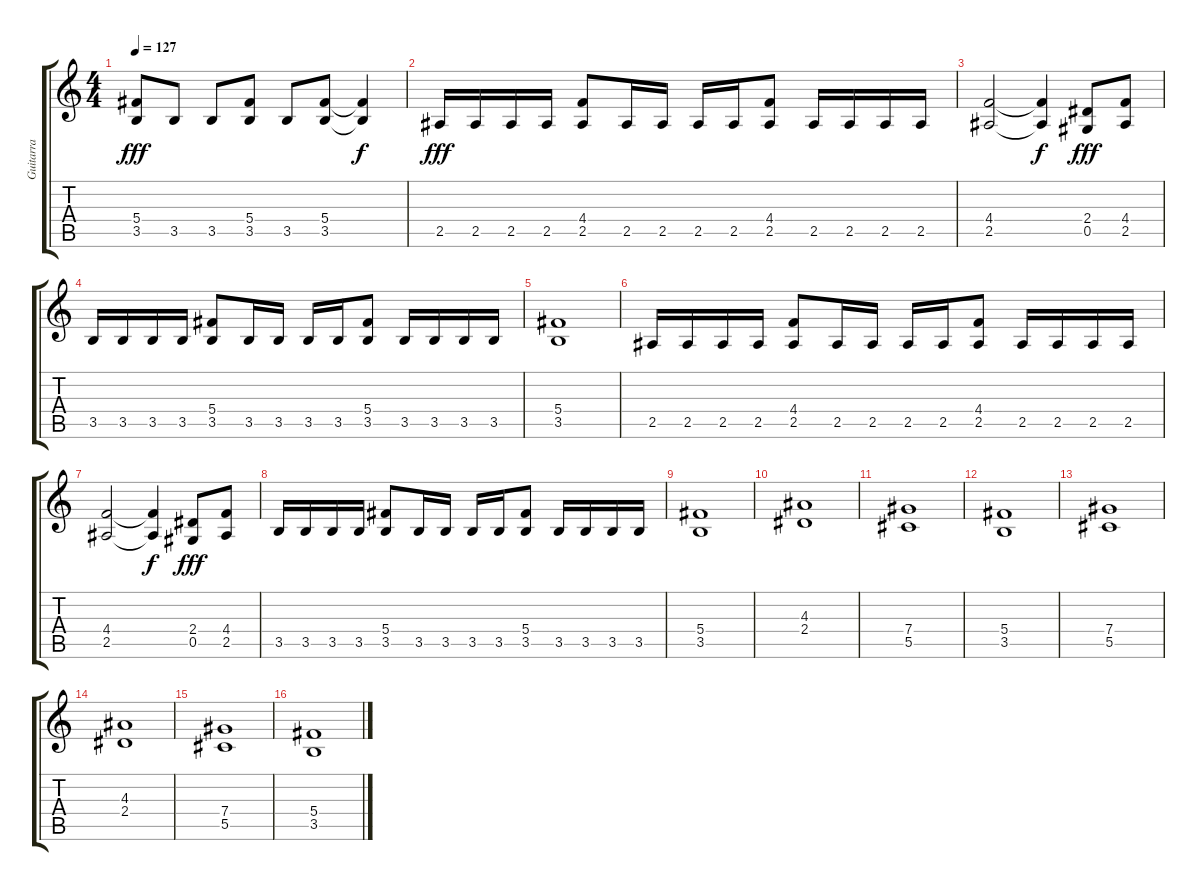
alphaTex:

\track ("Guitarra" "Guitarra") {instrument distortionguitar}
\staff {score tabs}
\tuning (Eb4 Bb3 Gb3 Db3 Ab2 Eb2) {hide}
\ts (4 4)
\tempo 127
\clef g2
\ks c
(5.4 3.5).8{dy fff} 3.5.8 3.5.8 (5.4 3.5).8 3.5.8 (5.4 3.5).8 (5.4{t} 3.5{t}).4{dy f} |
2.5.16{dy fff} 2.5.16 2.5.16 2.5.16 (4.4 2.5).8 2.5.16 2.5.16 2.5.16 2.5.16 (4.4 2.5).8 2.5.16 2.5.16 2.5.16 2.5.16 |
(4.4 2.5).2 (4.4{t} 2.5{t}).4{dy f} (2.4 0.5).8{dy fff} (4.4 2.5).8 |
3.5.16 3.5.16 3.5.16 3.5.16 (5.4 3.5).8 3.5.16 3.5.16 3.5.16 3.5.16 (5.4 3.5).8 3.5.16 3.5.16 3.5.16 3.5.16 |
(5.4 3.5).1 |
2.5.16 2.5.16 2.5.16 2.5.16 (4.4 2.5).8 2.5.16 2.5.16 2.5.16 2.5.16 (4.4 2.5).8 2.5.16 2.5.16 2.5.16 2.5.16 |
(4.4 2.5).2 (4.4{t} 2.5{t}).4{dy f} (2.4 0.5).8{dy fff} (4.4 2.5).8 |
3.5.16 3.5.16 3.5.16 3.5.16 (5.4 3.5).8 3.5.16 3.5.16 3.5.16 3.5.16 (5.4 3.5).8 3.5.16 3.5.16 3.5.16 3.5.16 |
(5.4 3.5).1 |
(4.3 2.4).1 |
(7.4 5.5).1 |
(5.4 3.5).1 |
(7.4 5.5).1 |
(4.3 2.4).1 |
(7.4 5.5).1 |
(5.4 3.5).1
